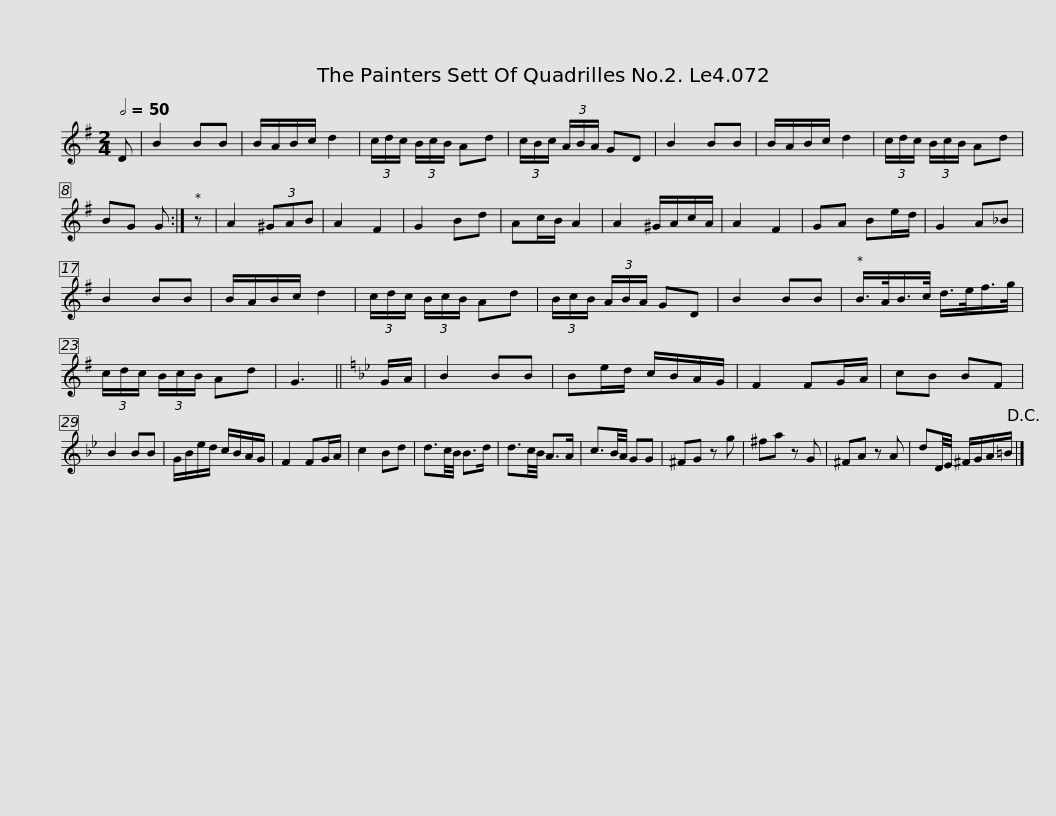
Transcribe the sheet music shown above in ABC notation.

X:1
L:1/8
Q:1/2=50
M:2/4
I:linebreak $
K:G
V:1 treble
V:1
 D | B2 BB | B/A/B/c/ d2 | (3c/d/c/ (3B/c/B/ Ad | (3c/B/c/ (3A/B/A/ GD | %5
 B2 BB | B/A/B/c/ d2 | (3c/d/c/ (3B/c/B/ Ad | BG G :|$ z | %10
 A2 (3^GAB | A2 F2 | G2 Bd | Ac/B/ A2 | A2 ^G/A/c/A/ | %15
 A2 F2 | GA Be/d/ | G2 A_B | B2 BB | B/A/B/c/ d2 |$ %20
 (3c/d/c/ (3B/c/B/ Ad | (3B/c/B/ (3A/B/A/ GD | B2 BB | B/>A/B/>c/ d/>e/f/>g/ | (3c/d/c/ (3B/c/B/ Ad | %25
 G3 ||[K:Bb] G/A/ | B2 BB |$ Be/d/ c/B/A/G/ | F2 FG/A/ | %30
 cB BF | B2 BB | G/B/e/d/ c/B/A/G/ | F2 FG/A/ | c2 Bd | %35
 d3/2c/4B/4 B>d | d3/2c/4B/4 A>A |$ c3/2B/4A/4 GG | ^FG z g | ^fa z G | %40
 ^FA z A | dD/4E/4 ^F/G/A/=B/!D.C.! |] %42
